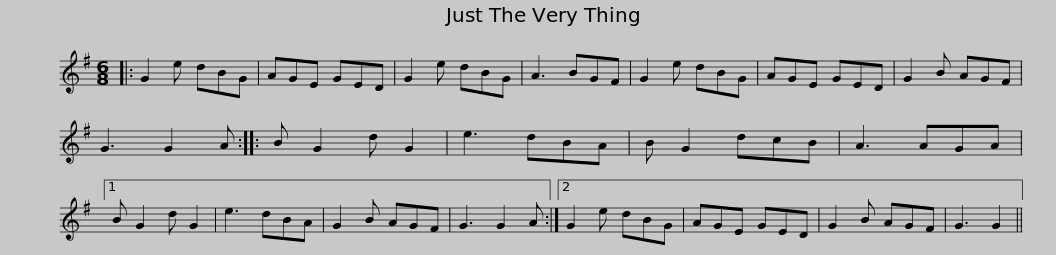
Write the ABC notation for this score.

X:1
L:1/8
M:6/8
I:linebreak $
K:G
V:1 treble
V:1
|: G2 e dBG | AGE GED | G2 e dBG | A3 BGF | G2 e dBG | %5
 AGE GED | G2 B AGF | G3 G2 A ::$ B G2 d G2 | e3 dBA | %10
 B G2 dcB | A3 AGA |1 B G2 d G2 | e3 dBA | G2 B AGF | %15
 G3 G2 A :|2 G2 e dBG |$ AGE GED | G2 B AGF | G3 G2 || %20
